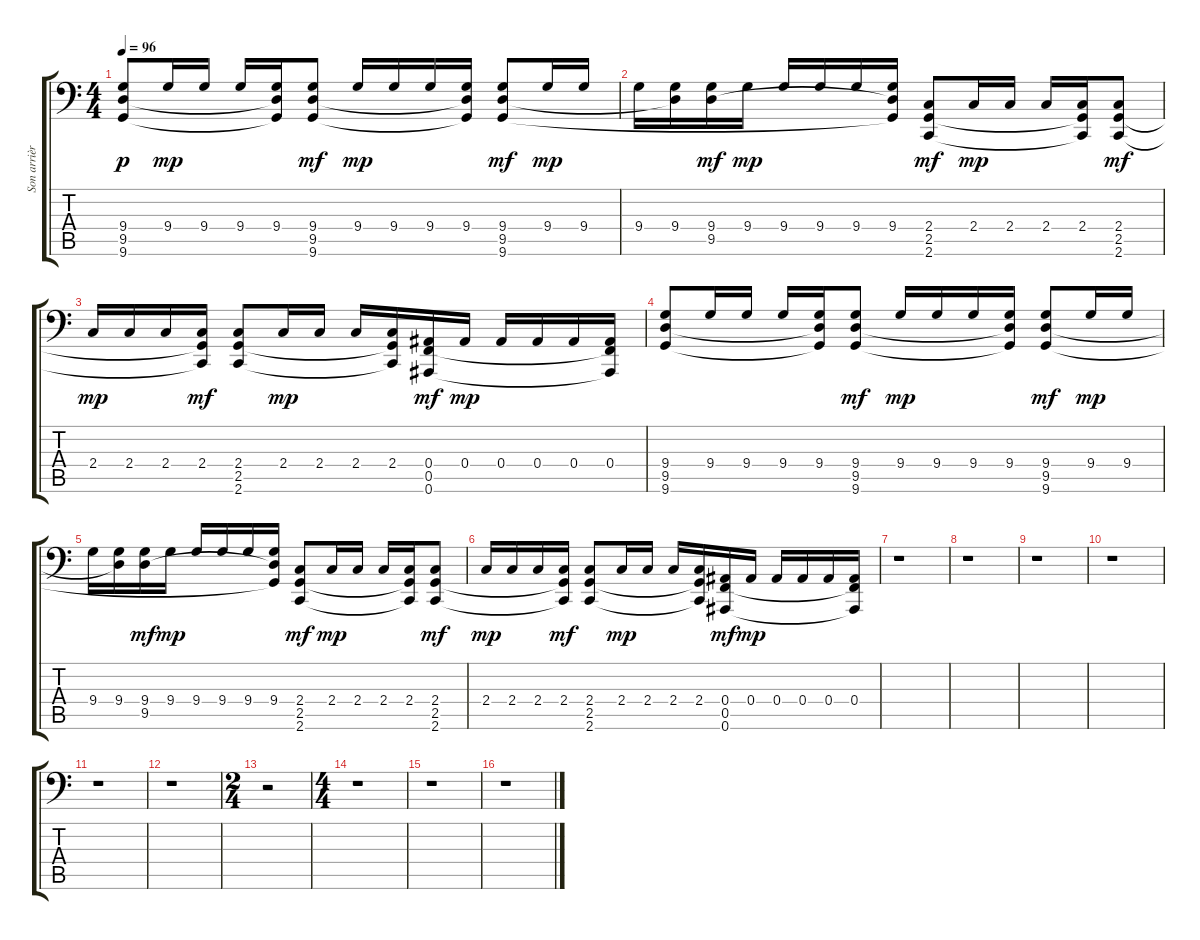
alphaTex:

\track ("Son arrière" "Son arrièr") {instrument pad3polysynth}
\staff {score tabs}
\tuning (E4 B3 G3 Bb2 F2 Bb1) {hide}
\ts (4 4)
\tempo 96
\clef f4
\ks c
(9.4 9.5 9.6).8{dy p instrument pad3polysynth} 9.4.16{dy mp} 9.4.16 9.4.16 (9.4 9.5{t} 9.6{t}).16 (9.4 9.5 9.6).8{dy mf} 9.4.16{dy mp} 9.4.16 9.4.16 (9.4 9.5{t} 9.6{t}).16 (9.4 9.5 9.6).8{dy mf} 9.4.16{dy mp} 9.4.16 |
9.4.16 (9.4 9.5{t}).16 (9.4 9.5).16{dy mf} 9.4.16{dy mp} 9.4.16 9.4.16 9.4.16 (9.4 9.5{t} 9.6{t}).16 (2.4 2.5 2.6).8{dy mf} 2.4.16{dy mp} 2.4.16 2.4.16 (2.4 2.5{t} 2.6{t}).16 (2.4 2.5 2.6).8{dy mf} |
2.4.16{dy mp} 2.4.16 2.4.16 (2.4 2.5{t} 2.6{t}).16{dy mf} (2.4 2.5 2.6).8 2.4.16{dy mp} 2.4.16 2.4.16 (2.4 2.5{t} 2.6{t}).16 (0.4 0.5 0.6).16{dy mf} 0.4.16{dy mp} 0.4.16 0.4.16 0.4.16 (0.4 0.5{t} 0.6{t}).16 |
(9.4 9.5 9.6).8 9.4.16 9.4.16 9.4.16 (9.4 9.5{t} 9.6{t}).16 (9.4 9.5 9.6).8{dy mf} 9.4.16{dy mp} 9.4.16 9.4.16 (9.4 9.5{t} 9.6{t}).16 (9.4 9.5 9.6).8{dy mf} 9.4.16{dy mp} 9.4.16 |
9.4.16 (9.4 9.5{t}).16 (9.4 9.5).16{dy mf} 9.4.16{dy mp} 9.4.16 9.4.16 9.4.16 (9.4 9.5{t} 9.6{t}).16 (2.4 2.5 2.6).8{dy mf} 2.4.16{dy mp} 2.4.16 2.4.16 (2.4 2.5{t} 2.6{t}).16 (2.4 2.5 2.6).8{dy mf} |
2.4.16{dy mp} 2.4.16 2.4.16 (2.4 2.5{t} 2.6{t}).16{dy mf} (2.4 2.5 2.6).8 2.4.16{dy mp} 2.4.16 2.4.16 (2.4 2.5{t} 2.6{t}).16 (0.4 0.5 0.6).16{dy mf} 0.4.16{dy mp} 0.4.16 0.4.16 0.4.16 (0.4 0.5{t} 0.6{t}).16 |
r.1 |
r.1 |
r.1 |
r.1 |
r.1 |
r.1 |
\ts (2 4)
r.2 |
\ts (4 4)
r.1 |
r.1 |
r.1
